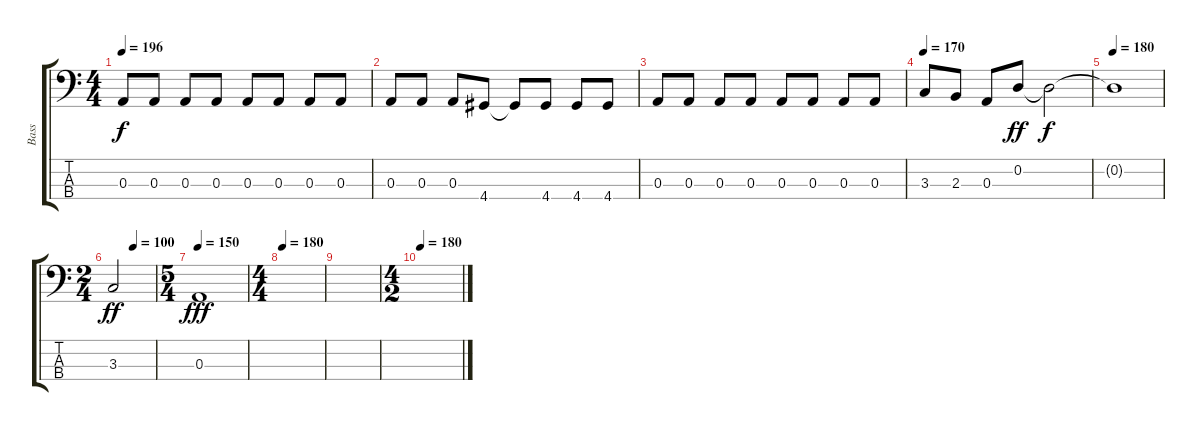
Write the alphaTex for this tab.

\track ("Bass" "Bass") {instrument electricbassfinger}
\staff {score tabs}
\tuning (G2 D2 A1 E1) {hide}
\ts (4 4)
\tempo 196
\clef f4
\ks c
0.3.8{dy f} 0.3.8 0.3.8 0.3.8 0.3.8 0.3.8 0.3.8 0.3.8 |
0.3.8 0.3.8 0.3.8 4.4.8 4.4{t}.8 4.4.8 4.4.8 4.4.8 |
0.3.8 0.3.8 0.3.8 0.3.8 0.3.8 0.3.8 0.3.8 0.3.8 |
\tempo 170
3.3.8 2.3.8 0.3.8 0.2.8{dy ff} 0.2{t}.2{dy f} |
\tempo 180
0.2{t}.1 |
\ts (2 4)
\tempo (100 0.5)
3.3.2{dy ff} |
\ts (5 4)
\tempo 150
0.3.1{dy fff} |
\ts (4 4)
\tempo 180
|
|
\ts (4 2)
\tempo 180
